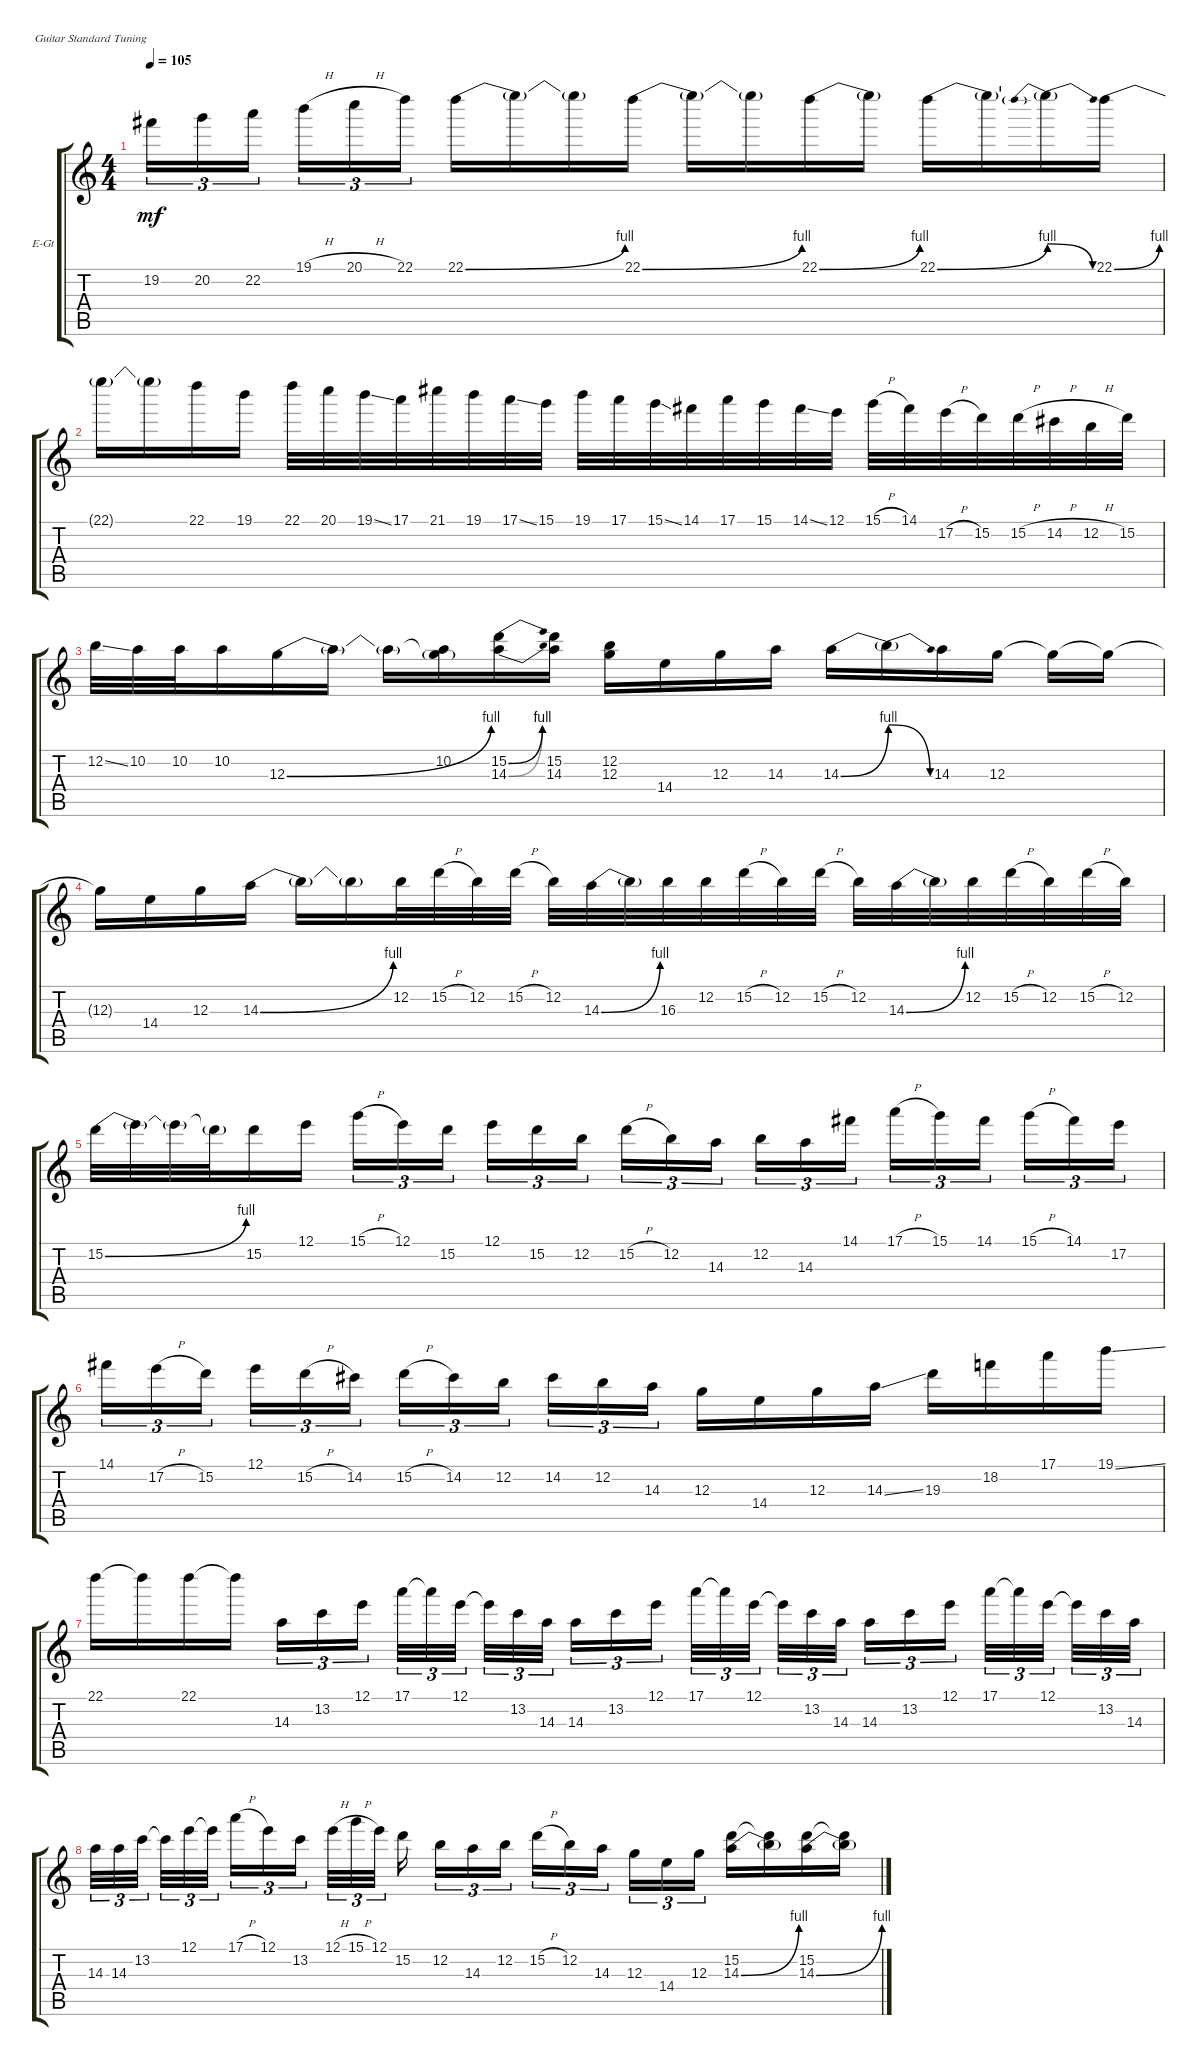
\defaultSystemsLayout 4
\bracketExtendMode groupsimilarinstruments
\firstSystemTrackNameOrientation horizontal
\otherSystemsTrackNameOrientation horizontal
\track ("Electric Guitar" "E-Gt") {instrument distortionguitar}
\staff {score tabs}
\tuning (E4 B3 G3 D3 A2 E2)
\ts (4 4)
\tempo 105
\clef g2
\ks c
19.2.16{tu (3 2) dy mf} 20.2.16{tu (3 2)} 22.2.16{tu (3 2)} 19.1{h}.16{tu (3 2)} 20.1{h}.16{tu (3 2)} 22.1.16{tu (3 2)} 22.1{be (bend 0 0 15 4)}.16 22.1{t}.16 22.1{t}.16 22.1{be (bend 0 0 15 4)}.16 22.1{t}.16 22.1{t}.16 22.1{be (bend 0 0 15 4)}.16 22.1{t}.16 22.1{be (bend 0 0 15 4)}.16 22.1{t}.16 22.1{be (prebendrelease 0 4 15 0) t}.16 22.1{be (bend 0 0 15 4)}.16 |
22.1{t}.16 22.1{t}.16 22.1.16 19.1.16 22.1.32 20.1.32 19.1{ss}.32 17.1.32 21.1.32 19.1.32 17.1{ss}.32 15.1.32 19.1.32 17.1.32 15.1{ss}.32 14.1.32 17.1.32 15.1.32 14.1{ss}.32 12.1.32 15.1{h}.32 14.1.32 17.2{h}.32 15.2.32 15.2{h}.32 14.2{h}.32 12.2{h}.32 15.2.32 |
12.2{ss}.32 10.2.32 10.2.32 10.2.16 12.3{be (bend 0 0 15 4)}.16 12.3{t}.16 12.3{t}.16 (12.3{t} 10.2).16 (14.3{be (bend 0 0 15 4)} 15.2{be (bend 0 0 15 4)}).16 (15.2 14.3).16 (12.3 12.2).16 14.4.16 12.3.16 14.3.16 14.3{be (bend 0 0 15 4)}.16 14.3{be (release 0 4 15 0) t}.16 14.3.16 12.3.16 12.3{t}.16 12.3{t}.16 |
12.3{t}.16 14.4.16 12.3.16 14.3{be (bend 0 0 15 4)}.16 14.3{t}.16 14.3{t}.16 12.2.32 15.2{h}.32 12.2.32 15.2{h}.32 12.2.32 14.3{be (bend 0 0 15 4)}.32 14.3{t}.32 16.3.32 12.2.32 15.2{h}.32 12.2.32 15.2{h}.32 12.2.32 14.3{be (bend 0 0 15 4)}.32 14.3{t}.32 12.2.32 15.2{h}.32 12.2.32 15.2{h}.32 12.2.32 |
15.2{be (bend 0 0 15 4)}.32 15.2{t}.32 15.2{t}.32 15.2{t}.32 15.2.16 12.1.16 15.1{h}.16{tu (3 2)} 12.1.16{tu (3 2)} 15.2.16{tu (3 2)} 12.1.16{tu (3 2)} 15.2.16{tu (3 2)} 12.2.16{tu (3 2)} 15.2{h}.16{tu (3 2)} 12.2.16{tu (3 2)} 14.3.16{tu (3 2)} 12.2.16{tu (3 2)} 14.3.16{tu (3 2)} 14.1.16{tu (3 2)} 17.1{h}.16{tu (3 2)} 15.1.16{tu (3 2)} 14.1.16{tu (3 2)} 15.1{h}.16{tu (3 2)} 14.1.16{tu (3 2)} 17.2.16{tu (3 2)} |
14.1.16{tu (3 2)} 17.2{h}.16{tu (3 2)} 15.2.16{tu (3 2)} 12.1.16{tu (3 2)} 15.2{h}.16{tu (3 2)} 14.2.16{tu (3 2)} 15.2{h}.16{tu (3 2)} 14.2.16{tu (3 2)} 12.2.16{tu (3 2)} 14.2.16{tu (3 2)} 12.2.16{tu (3 2)} 14.3.16{tu (3 2)} 12.3.16 14.4.16 12.3.16 14.3{ss}.16 19.3.16 18.2.16 17.1.16 19.1{ss}.16 |
22.1.16 22.1{t}.16 22.1.16 22.1{t}.16 14.3.16{tu (3 2)} 13.2.16{tu (3 2)} 12.1.16{tu (3 2)} 17.1.32{tu (3 2)} 17.1{t}.32{tu (3 2)} 12.1.32{tu (3 2)} 12.1{t}.32{tu (3 2)} 13.2.32{tu (3 2)} 14.3.32{tu (3 2)} 14.3.16{tu (3 2)} 13.2.16{tu (3 2)} 12.1.16{tu (3 2)} 17.1.32{tu (3 2)} 17.1{t}.32{tu (3 2)} 12.1.32{tu (3 2)} 12.1{t}.32{tu (3 2)} 13.2.32{tu (3 2)} 14.3.32{tu (3 2)} 14.3.16{tu (3 2)} 13.2.16{tu (3 2)} 12.1.16{tu (3 2)} 17.1.32{tu (3 2)} 17.1{t}.32{tu (3 2)} 12.1.32{tu (3 2)} 12.1{t}.32{tu (3 2)} 13.2.32{tu (3 2)} 14.3.32{tu (3 2)} |
14.3.32{tu (3 2)} 14.3.32{tu (3 2)} 13.2.32{tu (3 2)} 13.2{t}.32{tu (3 2)} 12.1.32{tu (3 2)} 12.1{t}.32{tu (3 2)} 17.1{h}.16{tu (3 2)} 12.1.16{tu (3 2)} 13.2.16{tu (3 2)} 12.1{h}.32{tu (3 2)} 15.1{h}.32{tu (3 2)} 12.1.32{tu (3 2)} 15.2.16 12.2.16{tu (3 2)} 14.3.16{tu (3 2)} 12.2.16{tu (3 2)} 15.2{h}.16{tu (3 2)} 12.2.16{tu (3 2)} 14.3.16{tu (3 2)} 12.3.16{tu (3 2)} 14.4.16{tu (3 2)} 12.3.16{tu (3 2)} (14.3{be (bend 0 0 15 4)} 15.2).16 (14.3{t} 15.2{t}).16 (14.3{be (bend 0 0 15 4)} 15.2).16 (14.3{t} 15.2{t}).16
